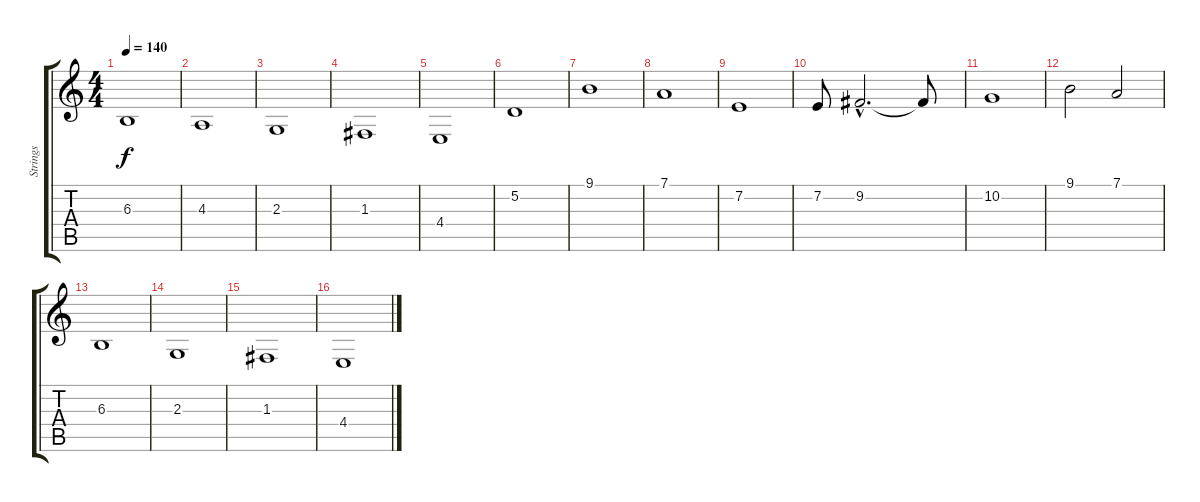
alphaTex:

\track ("Strings" "Strings") {instrument tremolostrings}
\staff {score tabs}
\tuning (D4 A3 F3 C3 G2 C2) {hide}
\ts (4 4)
\tempo 140
\clef g2
\ks c
6.3.1{dy f} |
4.3.1 |
2.3.1 |
1.3.1 |
4.4.1 |
5.2.1 |
9.1.1 |
7.1.1 |
7.2.1 |
7.2.8 9.2{hac}.2{d} 9.2{t}.8 |
10.2.1 |
9.1.2 7.1.2 |
6.3.1 |
2.3.1 |
1.3.1 |
4.4.1
